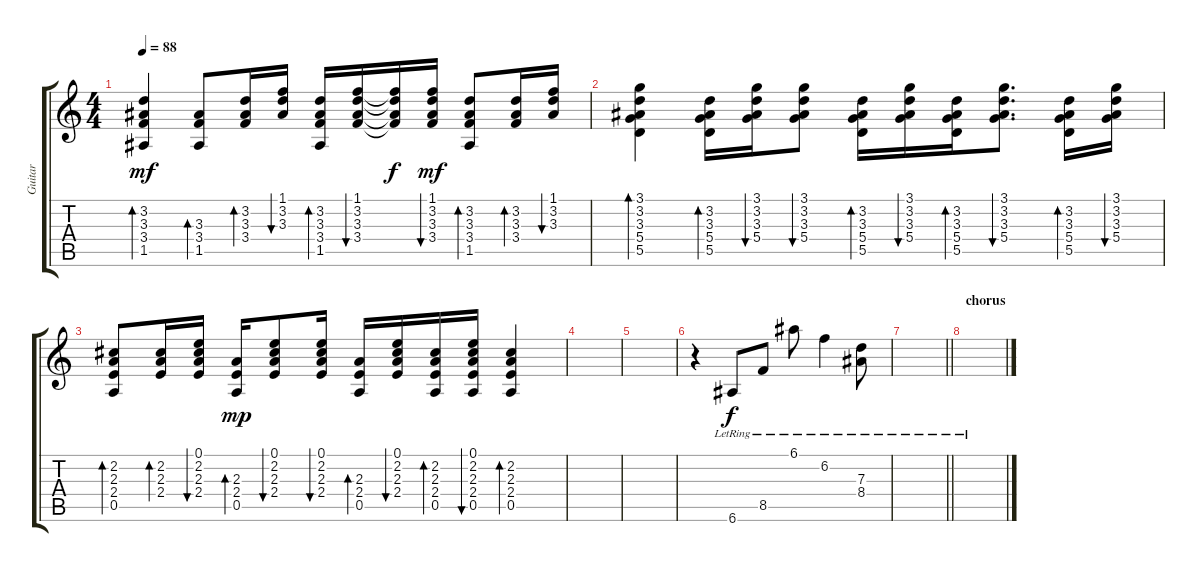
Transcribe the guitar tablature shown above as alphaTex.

\track ("Guitar" "Guitar") {instrument electricguitarclean}
\staff {score tabs}
\tuning (E4 B3 G3 D3 A2 E2) {hide}
\ts (4 4)
\tempo 88
\clef g2
\ks c
(3.2 3.3 3.4 1.5).4{bd 30 dy mf} (3.3 3.4 1.5).8{bd 30} (3.2 3.3 3.4).16{bd 30} (1.1 3.2 3.3).16{bu 30} (3.2 3.3 3.4 1.5).16{bd 30} (1.1 3.2 3.3 3.4).16{bu 30} (1.1{t} 3.2{t} 3.3{t} 3.4{t}).16{dy f} (1.1 3.2 3.3 3.4).16{bu 30 dy mf} (3.2 3.3 3.4 1.5).8{bd 30} (3.2 3.3 3.4).16{bd 30} (1.1 3.2 3.3).16{bu 30} |
(3.1 3.2 3.3 5.4 5.5).4{bd 30} (3.2 3.3 5.4 5.5).16{bd 30} (3.1 3.2 3.3 5.4).16{bu 30} (3.1 3.2 3.3 5.4).8{bu 30} (3.2 3.3 5.4 5.5).16{bd 30} (3.1 3.2 3.3 5.4).16{bu 30} (3.2 3.3 5.4 5.5).16{bd 30} (3.1 3.2 3.3 5.4).8{d bu 30} (3.2 3.3 5.4 5.5).16{bd 30} (3.1 3.2 3.3 5.4).16{bu 30} |
(2.2 2.3 2.4 0.5).8{bd 30} (2.2 2.3 2.4).16{bd 30} (0.1 2.2 2.3 2.4).16{bu 30} (2.3 2.4 0.5).16{bd 30 dy mp} (0.1 2.2 2.3 2.4).8{bu 30} (0.1 2.2 2.3 2.4).16{bu 30} (2.3 2.4 0.5).16{bd 30} (0.1 2.2 2.3 2.4).16{bu 30} (2.2 2.3 2.4 0.5).16{bd 30} (0.1 2.2 2.3 2.4 0.5).16{bu 30} (2.2 2.3 2.4 0.5).4{bd 30} |
|
|
r.4{volume 9 instrument distortionguitar} 6.6{lr}.8{dy f} 8.5{lr}.8 6.1{lr}.8 6.2{lr}.4 (7.3{lr} 8.4{lr}).8 |
\barLineRight lightlight
|
\section ("" "chorus")
